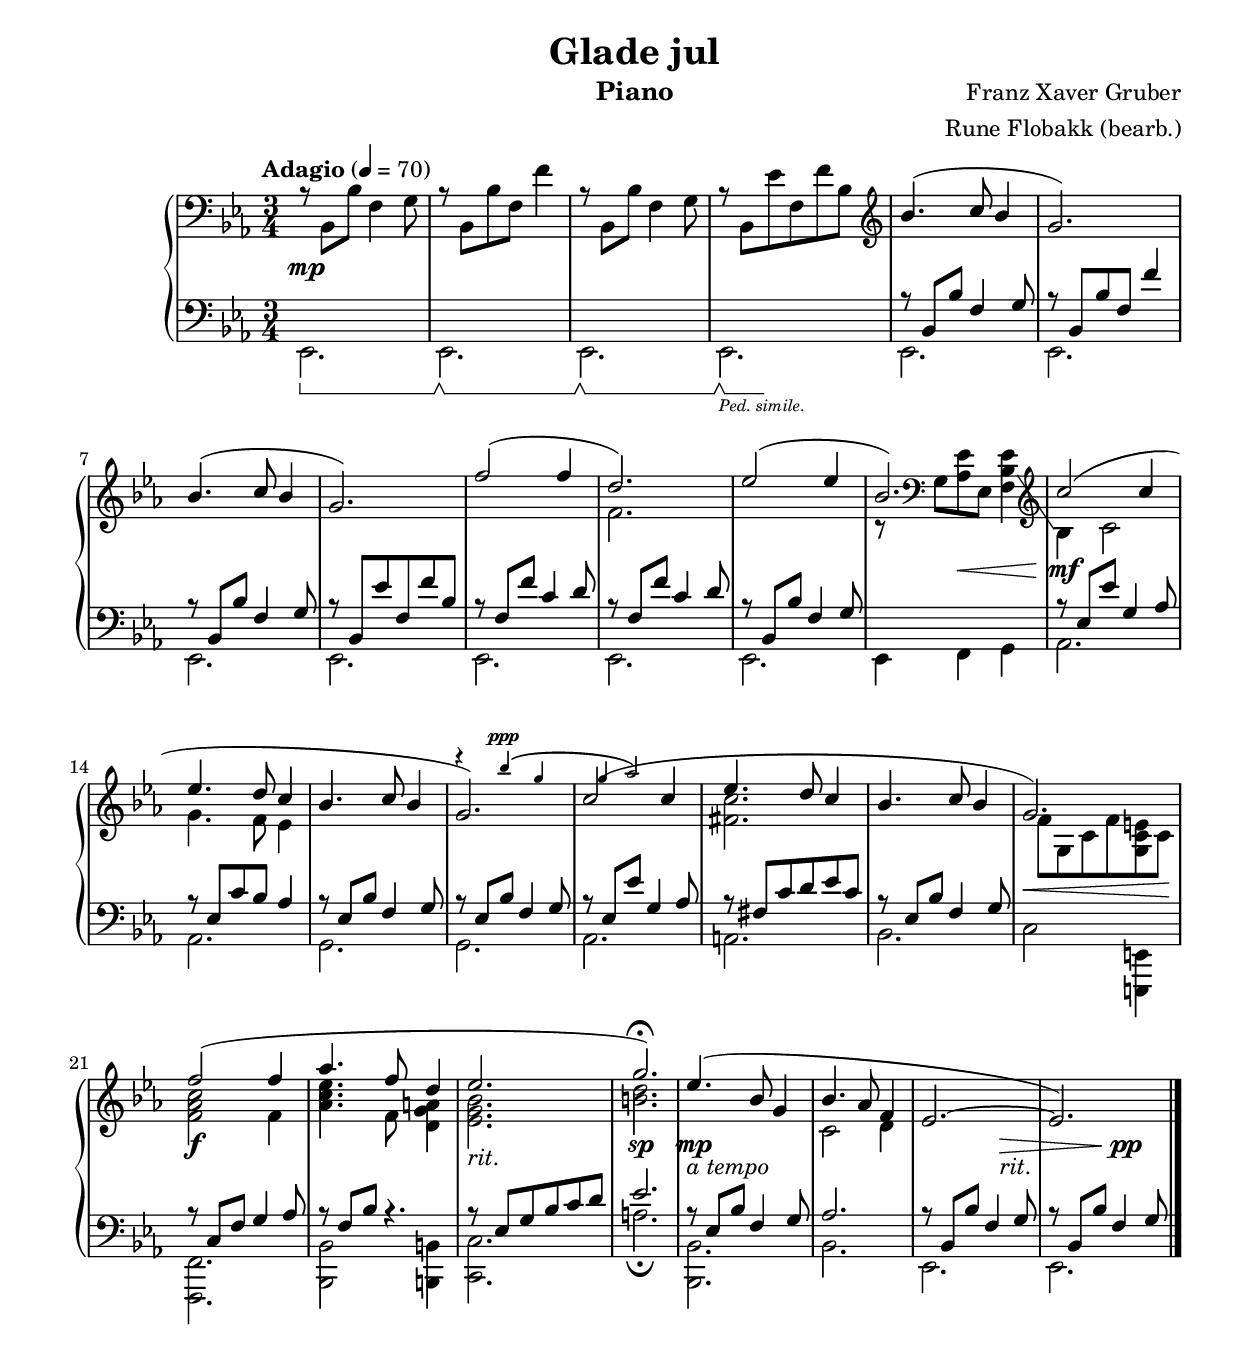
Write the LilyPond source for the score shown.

\version "2.22.1"
\paper {
    left-margin = 15\mm
    bottom-margin = 20\mm
    system-system-spacing =
        #'((basic-distance . 17)
           (minimum-distance . 8)
           (padding . 1)
           (stretchability . 60))
}

rit = \markup { \italic "rit." }

atempo = "a tempo"

pedSimile = \markup { \fontsize #-3 \italic "Ped. simile." }

rightHand = \markup { \italic \fontsize#-2 "m.d." }
leftHand = \markup { \italic \fontsize#-2 "m.s." }


\header {
    title = "Glade jul"
    composer = "Franz Xaver Gruber"
    arranger = "Rune Flobakk (bearb.)"
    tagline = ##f
    instrument = "Piano"
}


signature = {
    \key ees \major
    \time 3/4
}

melody = {
    bes4.( c8 bes4  g2.)
    bes4.( c8 bes4  g2.)
    f'2(      f4    d2.)
    ees2(     ees4  bes2.)

    \repeat unfold 2 {
        c2(      c4    ees4.  d8 c4
        bes4. c8 bes4  g2.)
    }

    f'2(f4       aes4.  f8  d4
    ees2.        g^\fermata)

    ees4.( bes8 g4 bes4.    aes8 f4
    ees2.~2.)
}

bellResponse = {
    r4 bes4\(^\ppp g g aes2\)
}

bass = {
    \repeat unfold 11 { ees2. }
    ees4 f g

    aes2.  aes      g   g
    aes    a        bes c2 <e, e,>4

    <f f,>2.    <bes bes,>2  <b b,>4 <c c,>2.  a'_\fermata
    <bes,, bes'>   bes'  ees,    ees
}

arpeggioBase = { r8 bes,  bes' f4 g8 }

arpeggioAccomp = {
    \arpeggioBase
    r8 bes,  bes' f  f'4
    r8 bes,, bes' f4 g8
    r  bes,  ees' f,  f' bes,
}

pedal = {
    \set pedalSustainStyle = #'bracket
    s2.\sustainOn s2.\sustainOff\sustainOn s2.\sustainOff\sustainOn

    \once \override PianoPedalBracket.edge-height = #'(1.0 . 0.0)
    s4\sustainOff\sustainOn_\pedSimile
}


\score {
    \new PianoStaff <<
    	\new Staff = "right hand" {
            \tempo "Adagio" 4 = 70
    	    \clef bass
            \signature

            s2.*4
            \clef treble

            <<
                \new Voice \relative bes' {
                    \voiceOne \melody
                }
                \new Voice \relative bes' {
                    \voiceTwo {
                        s2.*5 f2. s2.
                        r8 \clef bass g, <aes ees'> ees <bes' ees f,>4\glissando
                        \clef treble bes4 c2 g'4. f8 ees4 s2.
                    }
                    \voiceThree \magnifyMusic 0.67 \relative bes'' \bellResponse
                    \voiceTwo {
                        <c' fis,>2. s2. f,8 g, c f <e c g> c
                        <f aes c>2 f4 <aes c ees>4. f8 <d g a>4
                        <ees g bes>2. <b' d>
                        s2. c,2 d4
                    }
                }
            >>
            \bar "|."
    	}

        \new Dynamics {
            s2.*11\mp s4 s2\<
            s2.*7\!\mf s2.\<
            s2.*2\!\f s2._\rit s2.\sp
            s2.*2\mp_\atempo s2 s4_\rit\>
            s2 s8\!\pp
        }

    	\new Staff = "left hand" {
            \clef bass
    	    \signature
            <<
                \relative {
                    \change Staff = "right hand" \stemDown \arpeggioAccomp
                    \change Staff = "left hand" \stemUp
                    \arpeggioAccomp
                    \transpose ees bes \relative { \arpeggioBase \arpeggioBase }
                    \arpeggioBase
                    s2.
                    r8 ees ees' g,4 aes8 r8 ees c' bes aes4
                    \repeat unfold 2 { r8 ees bes' f4  g8 }
                    r8 ees ees' g,4 aes8 r8 fis c' d ees c
                    r8 ees, bes' f4  g8 s2.
                    r8 c, f g4 aes8 r8 f bes r4.
                    r8 ees, g bes c d ees2.
                    r8 ees, bes' f4  g8
                    aes2.
                    \arpeggioBase \arpeggioBase
                }
                \\
                \relative ees, \bass
            >>
        }

        \new Dynamics \pedal
    >>

	\layout {}
	\midi {}
}
